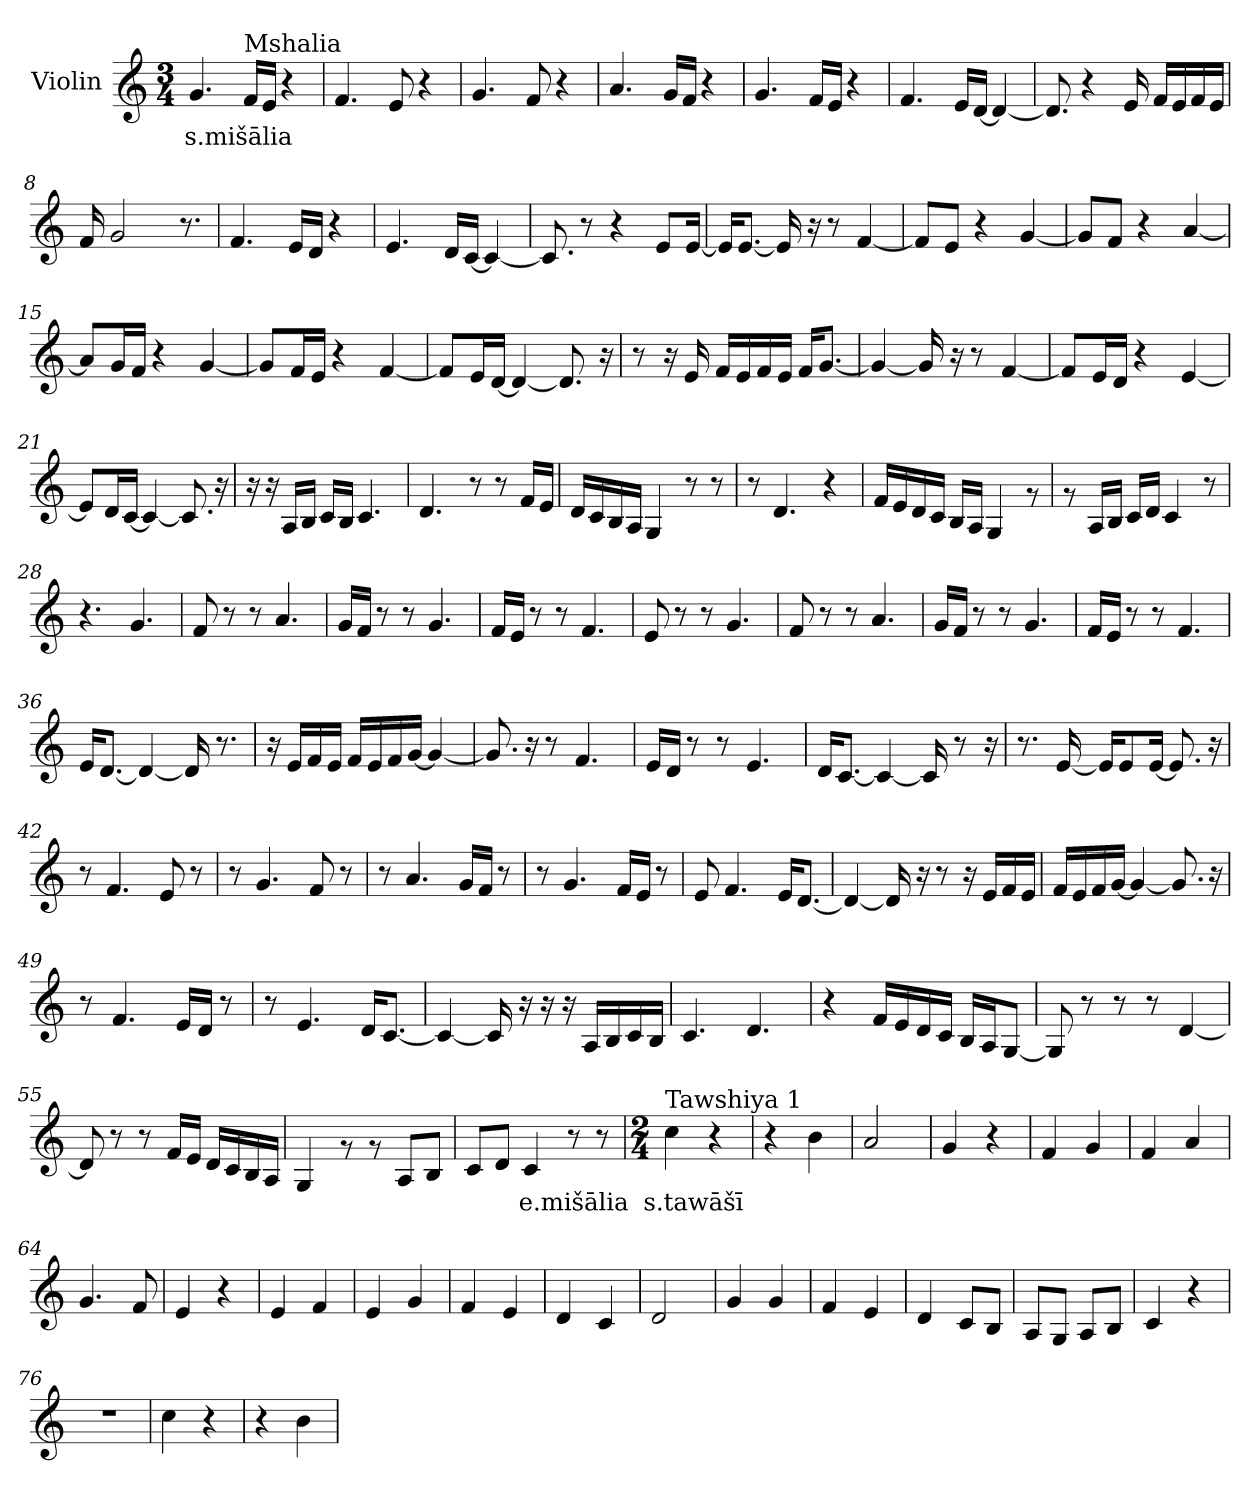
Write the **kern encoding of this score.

**kern	**text
*part1	*part1
*staff1	*staff1
*I"Violin	*
*clefG2	*
*k[]	*
*M3/4	*
*MM80	*
=1	=1
!	!LO:LY:b
4.g/	s.mišālia
!LO:TX:a:t=Mshalia	!
16f/LL	.
16e/JJ	.
4r	.
=2	=2
4.f/	.
8e/	.
4r	.
=3	=3
4.g/	.
8f/	.
4r	.
=4	=4
4.a/	.
16g/LL	.
16f/JJ	.
4r	.
=5	=5
4.g/	.
16f/LL	.
16e/JJ	.
4r	.
=6	=6
4.f/	.
16e/LL	.
[16d/JJ	.
4d/_	.
!!LO:LB:g=z
=7	=7
8.d/]	.
4r	.
16e/	.
16f/LL	.
16e/	.
16f/	.
16e/JJ	.
=8	=8
16f/	.
2g/	.
8.r	.
=9	=9
4.f/	.
16e/LL	.
16d/JJ	.
4r	.
=10	=10
4.e/	.
16d/LL	.
[16c/JJ	.
4c/_	.
=11	=11
8.c/]	.
8r	.
4r	.
8e/L	.
[16e/Jk	.
!!LO:LB:g=z
=12	=12
16e/KL]	.
[8.e/J	.
16e/]	.
16r	.
8r	.
[4f/	.
=13	=13
8f/L]	.
8e/J	.
4r	.
[4g/	.
=14	=14
8g/L]	.
8f/J	.
4r	.
[4a/	.
=15	=15
8a/L]	.
16g/L	.
16f/JJ	.
4r	.
[4g/	.
=16	=16
8g/L]	.
16f/L	.
16e/JJ	.
4r	.
[4f/	.
=17	=17
8f/L]	.
16e/L	.
[16d/JJ	.
4d/_	.
8.d/]	.
16r	.
!!LO:LB:g=z
=18	=18
8r	.
16r	.
16e/	.
16f/LL	.
16e/	.
16f/	.
16e/JJ	.
16f/KL	.
[8.g/J	.
=19	=19
4g/_	.
16g/]	.
16r	.
8r	.
[4f/	.
=20	=20
8f/L]	.
16e/L	.
16d/JJ	.
4r	.
[4e/	.
=21	=21
8e/L]	.
16d/L	.
[16c/JJ	.
4c/_	.
8.c/]	.
16r	.
=22	=22
16r	.
16r	.
16A/LL	.
16B/JJ	.
16c/LL	.
16B/JJ	.
4.c/	.
!!LO:LB:g=z
=23	=23
4.d/	.
8r	.
8r	.
16f/LL	.
16e/JJ	.
=24	=24
16d/LL	.
16c/	.
16B/	.
16A/JJ	.
4G/	.
8r	.
8r	.
=25	=25
8r	.
4.d/	.
4r	.
=26	=26
16f/LL	.
16e/	.
16d/	.
16c/JJ	.
16B/LL	.
16A/JJ	.
4G/	.
8rg	.
=27	=27
8rg	.
16A/LL	.
16B/JJ	.
16c/LL	.
16d/JJ	.
4c/	.
8r	.
=28	=28
4.r	.
4.g/	.
!!LO:LB:g=z
=29	=29
8f/	.
8r	.
8r	.
4.a/	.
=30	=30
16g/LL	.
16f/JJ	.
8r	.
8r	.
4.g/	.
=31	=31
16f/LL	.
16e/JJ	.
8r	.
8r	.
4.f/	.
=32	=32
8e/	.
8r	.
8r	.
4.g/	.
=33	=33
8f/	.
8r	.
8r	.
4.a/	.
=34	=34
16g/LL	.
16f/JJ	.
8r	.
8r	.
4.g/	.
!!LO:LB:g=z
=35	=35
16f/LL	.
16e/JJ	.
8r	.
8r	.
4.f/	.
=36	=36
16e/KL	.
[8.d/J	.
4d/_	.
16d/]	.
8.r	.
=37	=37
16r	.
16e/LL	.
16f/	.
16e/JJ	.
16f/LL	.
16e/	.
16f/	.
[16g/JJ	.
4g/_	.
=38	=38
8.g/]	.
16r	.
8r	.
4.f/	.
=39	=39
16e/LL	.
16d/JJ	.
8r	.
8r	.
4.e/	.
!!LO:PB:g=z
=40	=40
16d/KL	.
[8.c/J	.
4c/_	.
16c/]	.
8r	.
16r	.
=41	=41
8.r	.
[16e/	.
16e/KL]	.
8e/	.
[16e/Jk	.
8.e/]	.
16r	.
=42	=42
8r	.
4.f/	.
8e/	.
8r	.
=43	=43
8r	.
4.g/	.
8f/	.
8r	.
=44	=44
8r	.
4.a/	.
16g/LL	.
16f/JJ	.
8r	.
=45	=45
8r	.
4.g/	.
16f/LL	.
16e/JJ	.
8r	.
!!LO:PB:g=z
=46	=46
8e/	.
4.f/	.
16e/KL	.
[8.d/J	.
=47	=47
4d/_	.
16d/]	.
16r	.
8r	.
16r	.
16e/LL	.
16f/	.
16e/JJ	.
=48	=48
16f/LL	.
16e/	.
16f/	.
[16g/JJ	.
4g/_	.
8.g/]	.
16r	.
=49	=49
8r	.
4.f/	.
16e/LL	.
16d/JJ	.
8r	.
=50	=50
8r	.
4.e/	.
16d/KL	.
[8.c/J	.
!!LO:LB:g=z
=51	=51
4c/_	.
16c/]	.
16r	.
16r	.
16r	.
16A/LL	.
16B/	.
16c/	.
16B/JJ	.
=52	=52
4.c/	.
4.d/	.
=53	=53
4r	.
16f/LL	.
16e/	.
16d/	.
16c/JJ	.
16B/LL	.
16A/J	.
[8G/J	.
=54	=54
8G/]	.
8r	.
8r	.
8r	.
[4d/	.
=55	=55
8d/]	.
8r	.
8r	.
16f/LL	.
16e/JJ	.
16d/LL	.
16c/	.
16B/	.
16A/JJ	.
!!LO:LB:g=z
=56	=56
4G/	.
8rg	.
8rg	.
8A/L	.
8B/J	.
=57	=57
8c/L	.
8d/J	.
!	!LO:LY:b
4c/	e.mišālia
8r	.
8r	.
=58	=58
*M2/4	*
*MM180	*
!LO:TX:a:t=Tawshiya 1	!
!	!LO:LY:b
4cc\	s.tawāšī
4r	.
=59	=59
4r	.
4b\	.
=60	=60
2a/	.
=61	=61
4g/	.
4r	.
=62	=62
4f/	.
4g/	.
=63	=63
4f/	.
4a/	.
=64	=64
4.g/	.
8f/	.
!!LO:LB:g=z
=65	=65
4e/	.
4r	.
=66	=66
4e/	.
4f/	.
=67	=67
4e/	.
4g/	.
=68	=68
4f/	.
4e/	.
=69	=69
4d/	.
4c/	.
=70	=70
2d/	.
=71	=71
4g/	.
4g/	.
=72	=72
4f/	.
4e/	.
=73	=73
4d/	.
8c/L	.
8B/J	.
=74	=74
8A/L	.
8G/J	.
8A/L	.
8B/J	.
!!LO:LB:g=z
=75	=75
4c/	.
4r	.
=76	=76
2r	.
=77	=77
4cc\	.
4r	.
=78	=78
4r	.
4b\	.
=	=
*-	*-
